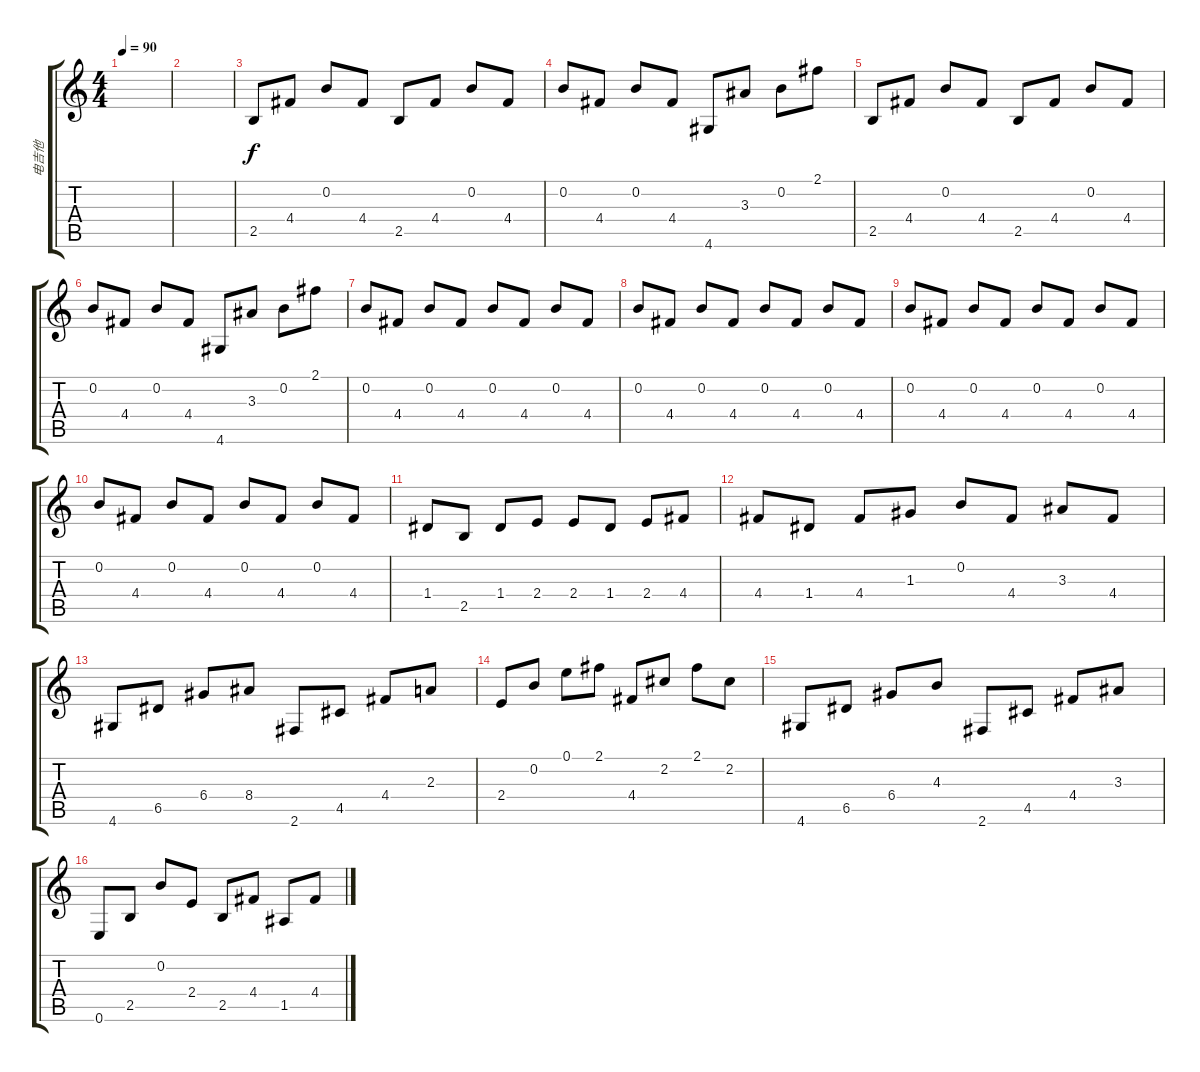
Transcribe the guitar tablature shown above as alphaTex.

\track ("电吉他" "电吉他") {instrument distortionguitar}
\staff {score tabs}
\tuning (E4 B3 G3 D3 A2 E2) {hide}
\ts (4 4)
\tempo 90
\clef g2
\ks c
|
|
2.5.8{volume 8} 4.4.8 0.2.8 4.4.8 2.5.8 4.4.8 0.2.8 4.4.8 |
0.2.8 4.4.8 0.2.8 4.4.8 4.6.8 3.3.8 0.2.8 2.1.8 |
2.5.8 4.4.8 0.2.8 4.4.8 2.5.8 4.4.8 0.2.8 4.4.8 |
0.2.8 4.4.8 0.2.8 4.4.8 4.6.8 3.3.8 0.2.8 2.1.8 |
0.2.8 4.4.8 0.2.8 4.4.8 0.2.8 4.4.8 0.2.8 4.4.8 |
0.2.8 4.4.8 0.2.8 4.4.8 0.2.8 4.4.8 0.2.8 4.4.8 |
0.2.8 4.4.8 0.2.8 4.4.8 0.2.8 4.4.8 0.2.8 4.4.8 |
0.2.8 4.4.8 0.2.8 4.4.8 0.2.8 4.4.8 0.2.8 4.4.8 |
1.4.8 2.5.8 1.4.8 2.4.8 2.4.8 1.4.8 2.4.8 4.4.8 |
4.4.8 1.4.8 4.4.8 1.3.8 0.2.8 4.4.8 3.3.8 4.4.8 |
4.6.8 6.5.8 6.4.8 8.4.8 2.6.8 4.5.8 4.4.8 2.3.8 |
2.4.8 0.2.8 0.1.8 2.1.8 4.4.8 2.2.8 2.1.8 2.2.8 |
4.6.8 6.5.8 6.4.8 4.3.8 2.6.8 4.5.8 4.4.8 3.3.8 |
0.6.8 2.5.8 0.2.8 2.4.8 2.5.8 4.4.8 1.5.8 4.4.8
